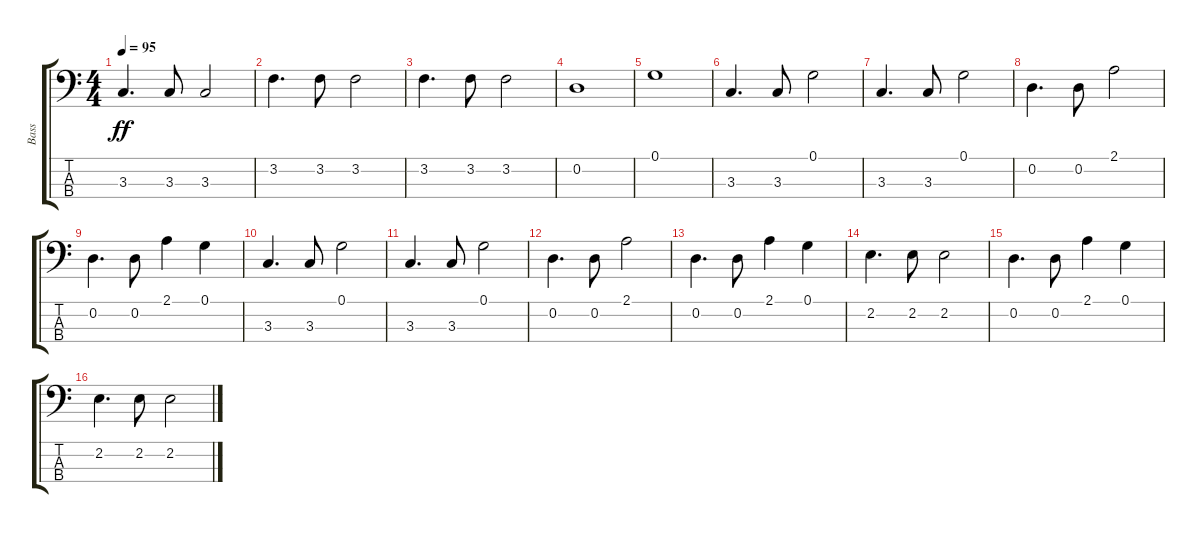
\track ("Bass" "Bass") {instrument fretlessbass}
\staff {score tabs}
\tuning (G2 D2 A1 E1) {hide}
\ts (4 4)
\tempo 95
\clef f4
\ks c
3.3.4{d dy ff} 3.3.8 3.3.2 |
3.2.4{d} 3.2.8 3.2.2 |
3.2.4{d} 3.2.8 3.2.2 |
0.2.1 |
0.1.1 |
3.3.4{d} 3.3.8 0.1.2 |
3.3.4{d} 3.3.8 0.1.2 |
0.2.4{d} 0.2.8 2.1.2 |
0.2.4{d} 0.2.8 2.1.4 0.1.4 |
3.3.4{d} 3.3.8 0.1.2 |
3.3.4{d} 3.3.8 0.1.2 |
0.2.4{d} 0.2.8 2.1.2 |
0.2.4{d} 0.2.8 2.1.4 0.1.4 |
2.2.4{d} 2.2.8 2.2.2 |
0.2.4{d} 0.2.8 2.1.4 0.1.4 |
2.2.4{d} 2.2.8 2.2.2
